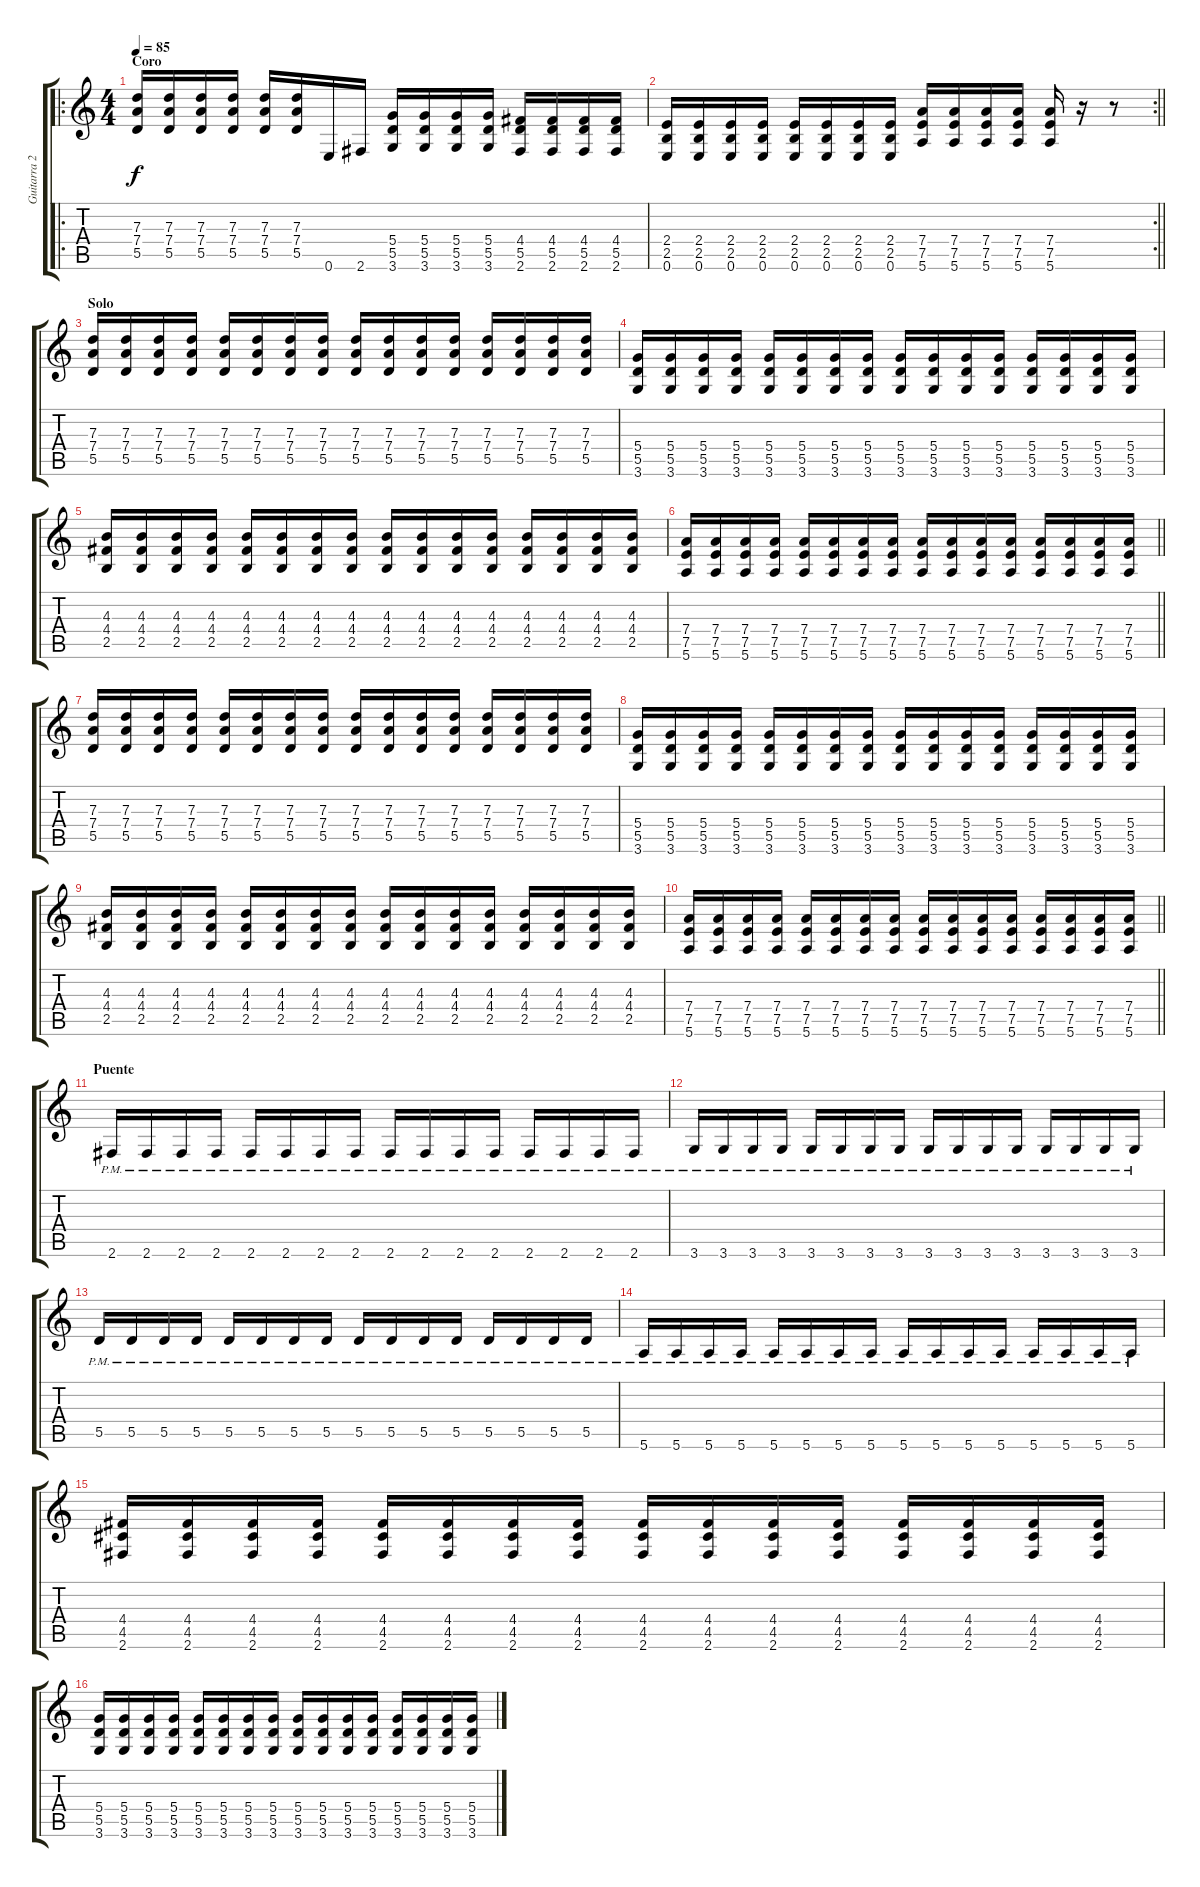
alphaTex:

\track ("Guitarra 2" "Guitarra 2") {instrument distortionguitar}
\staff {score tabs}
\tuning (E4 B3 G3 D3 A2 E2) {hide}
\ro
\ts (4 4)
\section ("" "Coro")
\tempo 85
\clef g2
\ks c
(7.3 7.4 5.5).16{dy f} (7.3 7.4 5.5).16 (7.3 7.4 5.5).16 (7.3 7.4 5.5).16 (7.3 7.4 5.5).16 (7.3 7.4 5.5).16 0.6.16 2.6.16 (5.4 5.5 3.6).16 (5.4 5.5 3.6).16 (5.4 5.5 3.6).16 (5.4 5.5 3.6).16 (4.4 5.5 2.6).16 (4.4 5.5 2.6).16 (4.4 5.5 2.6).16 (4.4 5.5 2.6).16 |
\rc 2
\barLineRight lightlight
(2.4 2.5 0.6).16 (2.4 2.5 0.6).16 (2.4 2.5 0.6).16 (2.4 2.5 0.6).16 (2.4 2.5 0.6).16 (2.4 2.5 0.6).16 (2.4 2.5 0.6).16 (2.4 2.5 0.6).16 (7.4 7.5 5.6).16 (7.4 7.5 5.6).16 (7.4 7.5 5.6).16 (7.4 7.5 5.6).16 (7.4 7.5 5.6).16 r.16 r.8 |
\section ("" "Solo")
(7.3 7.4 5.5).16 (7.3 7.4 5.5).16 (7.3 7.4 5.5).16 (7.3 7.4 5.5).16 (7.3 7.4 5.5).16 (7.3 7.4 5.5).16 (7.3 7.4 5.5).16 (7.3 7.4 5.5).16 (7.3 7.4 5.5).16 (7.3 7.4 5.5).16 (7.3 7.4 5.5).16 (7.3 7.4 5.5).16 (7.3 7.4 5.5).16 (7.3 7.4 5.5).16 (7.3 7.4 5.5).16 (7.3 7.4 5.5).16 |
(5.4 5.5 3.6).16 (5.4 5.5 3.6).16 (5.4 5.5 3.6).16 (5.4 5.5 3.6).16 (5.4 5.5 3.6).16 (5.4 5.5 3.6).16 (5.4 5.5 3.6).16 (5.4 5.5 3.6).16 (5.4 5.5 3.6).16 (5.4 5.5 3.6).16 (5.4 5.5 3.6).16 (5.4 5.5 3.6).16 (5.4 5.5 3.6).16 (5.4 5.5 3.6).16 (5.4 5.5 3.6).16 (5.4 5.5 3.6).16 |
(4.3 4.4 2.5).16 (4.3 4.4 2.5).16 (4.3 4.4 2.5).16 (4.3 4.4 2.5).16 (4.3 4.4 2.5).16 (4.3 4.4 2.5).16 (4.3 4.4 2.5).16 (4.3 4.4 2.5).16 (4.3 4.4 2.5).16 (4.3 4.4 2.5).16 (4.3 4.4 2.5).16 (4.3 4.4 2.5).16 (4.3 4.4 2.5).16 (4.3 4.4 2.5).16 (4.3 4.4 2.5).16 (4.3 4.4 2.5).16 |
\barLineRight lightlight
(7.4 7.5 5.6).16 (7.4 7.5 5.6).16 (7.4 7.5 5.6).16 (7.4 7.5 5.6).16 (7.4 7.5 5.6).16 (7.4 7.5 5.6).16 (7.4 7.5 5.6).16 (7.4 7.5 5.6).16 (7.4 7.5 5.6).16 (7.4 7.5 5.6).16 (7.4 7.5 5.6).16 (7.4 7.5 5.6).16 (7.4 7.5 5.6).16 (7.4 7.5 5.6).16 (7.4 7.5 5.6).16 (7.4 7.5 5.6).16 |
(7.3 7.4 5.5).16 (7.3 7.4 5.5).16 (7.3 7.4 5.5).16 (7.3 7.4 5.5).16 (7.3 7.4 5.5).16 (7.3 7.4 5.5).16 (7.3 7.4 5.5).16 (7.3 7.4 5.5).16 (7.3 7.4 5.5).16 (7.3 7.4 5.5).16 (7.3 7.4 5.5).16 (7.3 7.4 5.5).16 (7.3 7.4 5.5).16 (7.3 7.4 5.5).16 (7.3 7.4 5.5).16 (7.3 7.4 5.5).16 |
(5.4 5.5 3.6).16 (5.4 5.5 3.6).16 (5.4 5.5 3.6).16 (5.4 5.5 3.6).16 (5.4 5.5 3.6).16 (5.4 5.5 3.6).16 (5.4 5.5 3.6).16 (5.4 5.5 3.6).16 (5.4 5.5 3.6).16 (5.4 5.5 3.6).16 (5.4 5.5 3.6).16 (5.4 5.5 3.6).16 (5.4 5.5 3.6).16 (5.4 5.5 3.6).16 (5.4 5.5 3.6).16 (5.4 5.5 3.6).16 |
(4.3 4.4 2.5).16 (4.3 4.4 2.5).16 (4.3 4.4 2.5).16 (4.3 4.4 2.5).16 (4.3 4.4 2.5).16 (4.3 4.4 2.5).16 (4.3 4.4 2.5).16 (4.3 4.4 2.5).16 (4.3 4.4 2.5).16 (4.3 4.4 2.5).16 (4.3 4.4 2.5).16 (4.3 4.4 2.5).16 (4.3 4.4 2.5).16 (4.3 4.4 2.5).16 (4.3 4.4 2.5).16 (4.3 4.4 2.5).16 |
\barLineRight lightlight
(7.4 7.5 5.6).16 (7.4 7.5 5.6).16 (7.4 7.5 5.6).16 (7.4 7.5 5.6).16 (7.4 7.5 5.6).16 (7.4 7.5 5.6).16 (7.4 7.5 5.6).16 (7.4 7.5 5.6).16 (7.4 7.5 5.6).16 (7.4 7.5 5.6).16 (7.4 7.5 5.6).16 (7.4 7.5 5.6).16 (7.4 7.5 5.6).16 (7.4 7.5 5.6).16 (7.4 7.5 5.6).16 (7.4 7.5 5.6).16 |
\section ("" "Puente")
2.6{pm}.16 2.6{pm}.16 2.6{pm}.16 2.6{pm}.16 2.6{pm}.16 2.6{pm}.16 2.6{pm}.16 2.6{pm}.16 2.6{pm}.16 2.6{pm}.16 2.6{pm}.16 2.6{pm}.16 2.6{pm}.16 2.6{pm}.16 2.6{pm}.16 2.6{pm}.16 |
3.6{pm}.16 3.6{pm}.16 3.6{pm}.16 3.6{pm}.16 3.6{pm}.16 3.6{pm}.16 3.6{pm}.16 3.6{pm}.16 3.6{pm}.16 3.6{pm}.16 3.6{pm}.16 3.6{pm}.16 3.6{pm}.16 3.6{pm}.16 3.6{pm}.16 3.6{pm}.16 |
5.5{pm}.16 5.5{pm}.16 5.5{pm}.16 5.5{pm}.16 5.5{pm}.16 5.5{pm}.16 5.5{pm}.16 5.5{pm}.16 5.5{pm}.16 5.5{pm}.16 5.5{pm}.16 5.5{pm}.16 5.5{pm}.16 5.5{pm}.16 5.5{pm}.16 5.5{pm}.16 |
5.6{pm}.16 5.6{pm}.16 5.6{pm}.16 5.6{pm}.16 5.6{pm}.16 5.6{pm}.16 5.6{pm}.16 5.6{pm}.16 5.6{pm}.16 5.6{pm}.16 5.6{pm}.16 5.6{pm}.16 5.6{pm}.16 5.6{pm}.16 5.6{pm}.16 5.6{pm}.16 |
(4.4 4.5 2.6).16 (4.4 4.5 2.6).16 (4.4 4.5 2.6).16 (4.4 4.5 2.6).16 (4.4 4.5 2.6).16 (4.4 4.5 2.6).16 (4.4 4.5 2.6).16 (4.4 4.5 2.6).16 (4.4 4.5 2.6).16 (4.4 4.5 2.6).16 (4.4 4.5 2.6).16 (4.4 4.5 2.6).16 (4.4 4.5 2.6).16 (4.4 4.5 2.6).16 (4.4 4.5 2.6).16 (4.4 4.5 2.6).16 |
(5.4 5.5 3.6).16 (5.4 5.5 3.6).16 (5.4 5.5 3.6).16 (5.4 5.5 3.6).16 (5.4 5.5 3.6).16 (5.4 5.5 3.6).16 (5.4 5.5 3.6).16 (5.4 5.5 3.6).16 (5.4 5.5 3.6).16 (5.4 5.5 3.6).16 (5.4 5.5 3.6).16 (5.4 5.5 3.6).16 (5.4 5.5 3.6).16 (5.4 5.5 3.6).16 (5.4 5.5 3.6).16 (5.4 5.5 3.6).16
